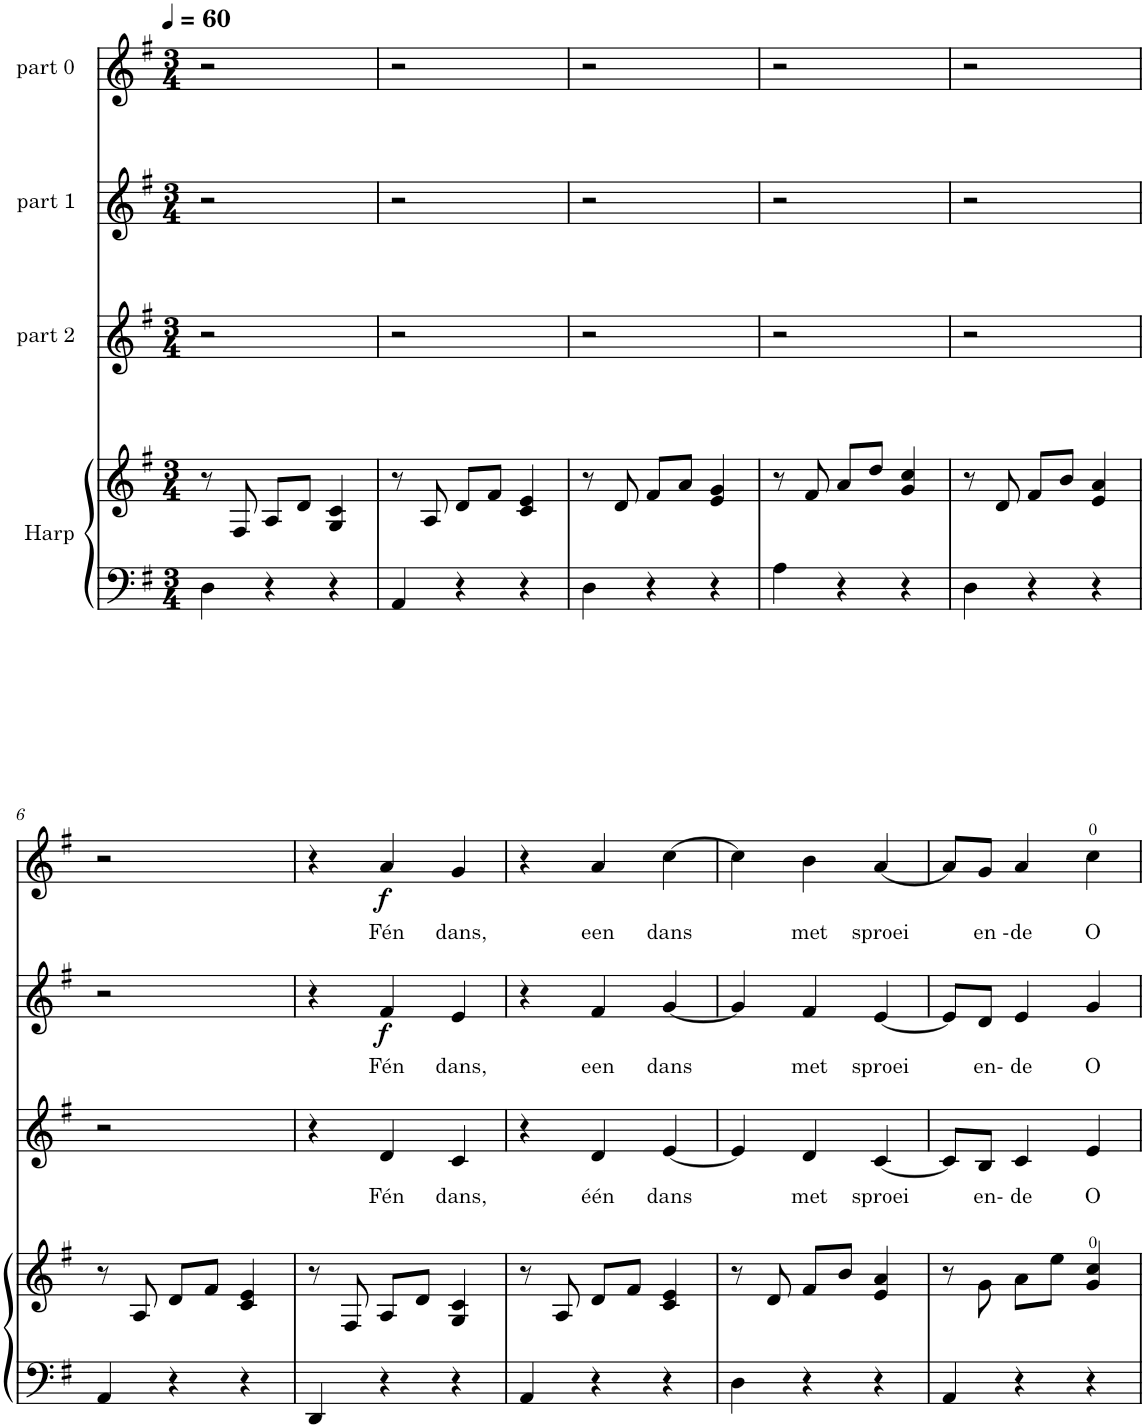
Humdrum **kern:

**kern	**kern	**kern	**text	**kern	**text	**dynam	**kern	**text	**text	**dynam
*part4	*part4	*part3	*part3	*part2	*part2	*part2	*part1	*part1	*part1	*part1
*staff5	*staff4	*staff3	*staff3	*staff2	*staff2	*staff2	*staff1	*staff1	*staff1	*staff1
*I"Harp	*	*I"part 2	*	*I"part 1	*	*	*I"part 0	*	*	*
*I'Hp	*	*	*	*	*	*	*	*	*	*
*clefF4	*clefG2	*clefG2	*	*clefG2	*	*	*clefG2	*	*	*
*k[f#]	*k[f#]	*k[f#]	*	*k[f#]	*	*	*k[f#]	*	*	*
*M3/4	*M3/4	*M3/4	*	*M3/4	*	*	*M3/4	*	*	*
*MM60	*MM60	*MM60	*	*MM60	*	*	*MM60	*	*	*
=1	=1	=1	=1	=1	=1	=1	=1	=1	=1	=1
4D\	8r	2r	.	2r	.	.	2r	.	.	.
.	8F#/	.	.	.	.	.	.	.	.	.
4r	8A/L	.	.	.	.	.	.	.	.	.
.	8d/J	.	.	.	.	.	.	.	.	.
4r	4G/ 4c/	4ryy	.	4ryy	.	.	4ryy	.	.	.
=2	=2	=2	=2	=2	=2	=2	=2	=2	=2	=2
4AA/	8r	2r	.	2r	.	.	2r	.	.	.
.	8A/	.	.	.	.	.	.	.	.	.
4r	8d/L	.	.	.	.	.	.	.	.	.
.	8f#/J	.	.	.	.	.	.	.	.	.
4r	4c/ 4e/	4ryy	.	4ryy	.	.	4ryy	.	.	.
=3	=3	=3	=3	=3	=3	=3	=3	=3	=3	=3
4D\	8r	2r	.	2r	.	.	2r	.	.	.
.	8d/	.	.	.	.	.	.	.	.	.
4r	8f#/L	.	.	.	.	.	.	.	.	.
.	8a/J	.	.	.	.	.	.	.	.	.
4r	4e/ 4g/	4ryy	.	4ryy	.	.	4ryy	.	.	.
=4	=4	=4	=4	=4	=4	=4	=4	=4	=4	=4
4A\	8r	2r	.	2r	.	.	2r	.	.	.
.	8f#/	.	.	.	.	.	.	.	.	.
4r	8a/L	.	.	.	.	.	.	.	.	.
.	8dd/J	.	.	.	.	.	.	.	.	.
4r	4g/ 4cc/	4ryy	.	4ryy	.	.	4ryy	.	.	.
=5	=5	=5	=5	=5	=5	=5	=5	=5	=5	=5
4D\	8r	2r	.	2r	.	.	2r	.	.	.
.	8d/	.	.	.	.	.	.	.	.	.
4r	8f#/L	.	.	.	.	.	.	.	.	.
.	8b/J	.	.	.	.	.	.	.	.	.
4r	4e/ 4a/	4ryy	.	4ryy	.	.	4ryy	.	.	.
!!LO:LB:g=z
=6	=6	=6	=6	=6	=6	=6	=6	=6	=6	=6
4AA/	8r	2r	.	2r	.	.	2r	.	.	.
.	8A/	.	.	.	.	.	.	.	.	.
4r	8d/L	.	.	.	.	.	.	.	.	.
.	8f#/J	.	.	.	.	.	.	.	.	.
4r	4c/ 4e/	4ryy	.	4ryy	.	.	4ryy	.	.	.
=7	=7	=7	=7	=7	=7	=7	=7	=7	=7	=7
4DD/	8r	4r	.	4r	.	.	4r	.	.	.
.	8F#/	.	.	.	.	.	.	.	.	.
!	!	!	!LO:LY:b	!	!LO:LY:b	!LO:DY:b	!	!	!LO:LY:b	!LO:DY:b
4r	8A/L	4d/	Fén	4f#/	Fén	f	4a/	.	Fén	f
.	8d/J	.	.	.	.	.	.	.	.	.
!	!	!	!LO:LY:b	!	!LO:LY:b	!	!	!	!LO:LY:b	!
4r	4G/ 4c/	4c/	dans,	4e/	dans,	.	4g/	.	dans,	.
=8	=8	=8	=8	=8	=8	=8	=8	=8	=8	=8
4AA/	8r	4r	.	4r	.	.	4r	.	.	.
.	8A/	.	.	.	.	.	.	.	.	.
!	!	!	!LO:LY:b	!	!LO:LY:b	!	!	!	!LO:LY:b	!
4r	8d/L	4d/	één	4f#/	een	.	4a/	.	een	.
.	8f#/J	.	.	.	.	.	.	.	.	.
!	!	!	!LO:LY:b	!	!LO:LY:b	!	!	!	!LO:LY:b	!
4r	4c/ 4e/	[4e/	dans	[4g/	dans	.	[4cc\	.	dans	.
=9	=9	=9	=9	=9	=9	=9	=9	=9	=9	=9
4D\	8r	4e/]	.	4g/]	.	.	4cc\]	.	.	.
.	8d/	.	.	.	.	.	.	.	.	.
!	!	!	!LO:LY:b	!	!LO:LY:b	!	!	!	!LO:LY:b	!
4r	8f#/L	4d/	met	4f#/	met	.	4b\	.	met	.
.	8b/J	.	.	.	.	.	.	.	.	.
!	!	!	!LO:LY:b	!	!LO:LY:b	!	!	!	!LO:LY:b	!
4r	4e/ 4a/	[4c/	sproei	[4e/	sproei	.	[4a/	.	sproei	.
=10	=10	=10	=10	=10	=10	=10	=10	=10	=10	=10
4AA/	8r	8c/L]	.	8e/L]	.	.	8a/L]	.	.	.
!	!	!	!LO:LY:b	!	!LO:LY:b	!	!	!	!LO:LY:b	!
.	8g\	8B/J	en-	8d/J	en-	.	8g/J	.	en -	.
!	!	!	!LO:LY:b	!	!LO:LY:b	!	!	!	!LO:LY:b	!
4r	8a\L	4c/	de	4e/	de	.	4a/	.	de	.
.	8ee\J	.	.	.	.	.	.	.	.	.
!	!	!	!LO:LY:b	!	!LO:LY:b	!	!	!	!LO:LY:b	!
4r	4g/ 4cc/	4e/	O	4g/	O	.	4cc\	.	O	.
=	=	=	=	=	=	=	=	=	=	=
*-	*-	*-	*-	*-	*-	*-	*-	*-	*-	*-
